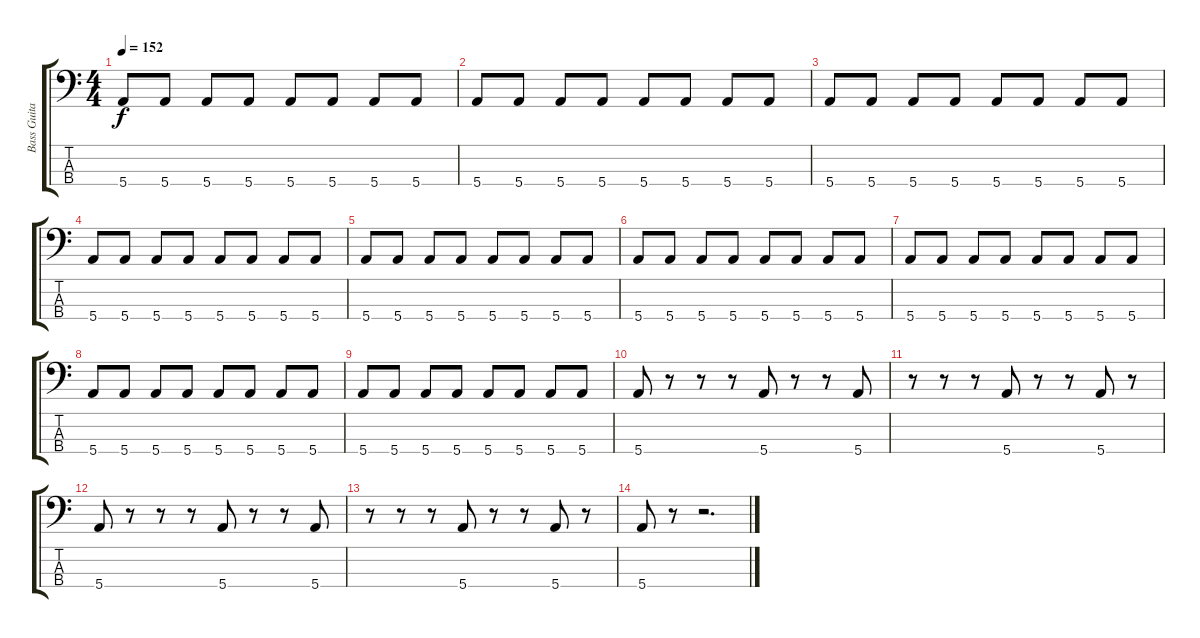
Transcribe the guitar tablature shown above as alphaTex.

\track ("Bass Guitar" "Bass Guita") {instrument electricbassfinger}
\staff {score tabs}
\tuning (G2 D2 A1 E1) {hide}
\ts (4 4)
\tempo 152
\clef f4
\ks c
5.4.8{dy f} 5.4.8 5.4.8 5.4.8 5.4.8 5.4.8 5.4.8 5.4.8 |
5.4.8 5.4.8 5.4.8 5.4.8 5.4.8 5.4.8 5.4.8 5.4.8 |
5.4.8 5.4.8 5.4.8 5.4.8 5.4.8 5.4.8 5.4.8 5.4.8 |
5.4.8 5.4.8 5.4.8 5.4.8 5.4.8 5.4.8 5.4.8 5.4.8 |
5.4.8 5.4.8 5.4.8 5.4.8 5.4.8 5.4.8 5.4.8 5.4.8 |
5.4.8 5.4.8 5.4.8 5.4.8 5.4.8 5.4.8 5.4.8 5.4.8 |
5.4.8 5.4.8 5.4.8 5.4.8 5.4.8 5.4.8 5.4.8 5.4.8 |
5.4.8 5.4.8 5.4.8 5.4.8 5.4.8 5.4.8 5.4.8 5.4.8 |
5.4.8 5.4.8 5.4.8 5.4.8 5.4.8 5.4.8 5.4.8 5.4.8 |
5.4.8 r.8 r.8 r.8 5.4.8 r.8 r.8 5.4.8 |
r.8 r.8 r.8 5.4.8 r.8 r.8 5.4.8 r.8 |
5.4.8 r.8 r.8 r.8 5.4.8 r.8 r.8 5.4.8 |
r.8 r.8 r.8 5.4.8 r.8 r.8 5.4.8 r.8 |
5.4.8 r.8 r.2{d}
